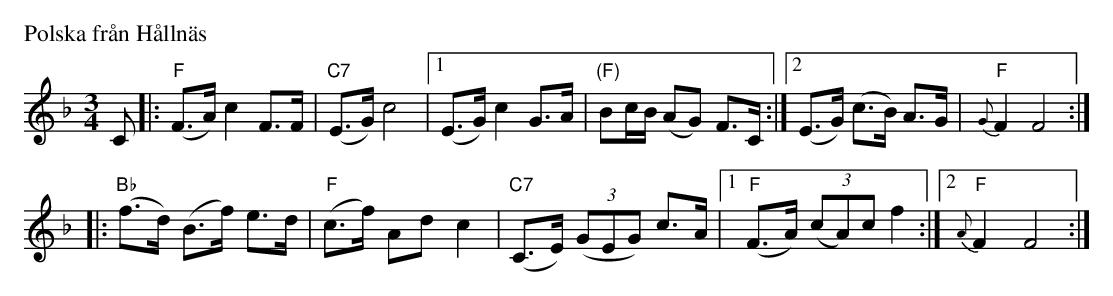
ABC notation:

X:1
P: Polska fr\aan H\aalln\"as
M: 3/4
L: 1/8
K: F
C \
|: "F"(F>A) c2 F>F \
| "C7"(E>G) c4 \
|1 (E>G) c2 G>A \
| "(F)"Bc/B/ (AG) F>C \
:|2 (E>G) (c>B) A>G \
| "F"{G}F2 F4 :|
|: "Bb"(f>d) (B>f) e>d \
| "F"(c>f) Ad c2 \
| "C7"(C>E) ((3GEG) c>A \
|1 "F"(F>A) (3(cA)c f2 \
:|2 "F"{A}F2 F4 :|
